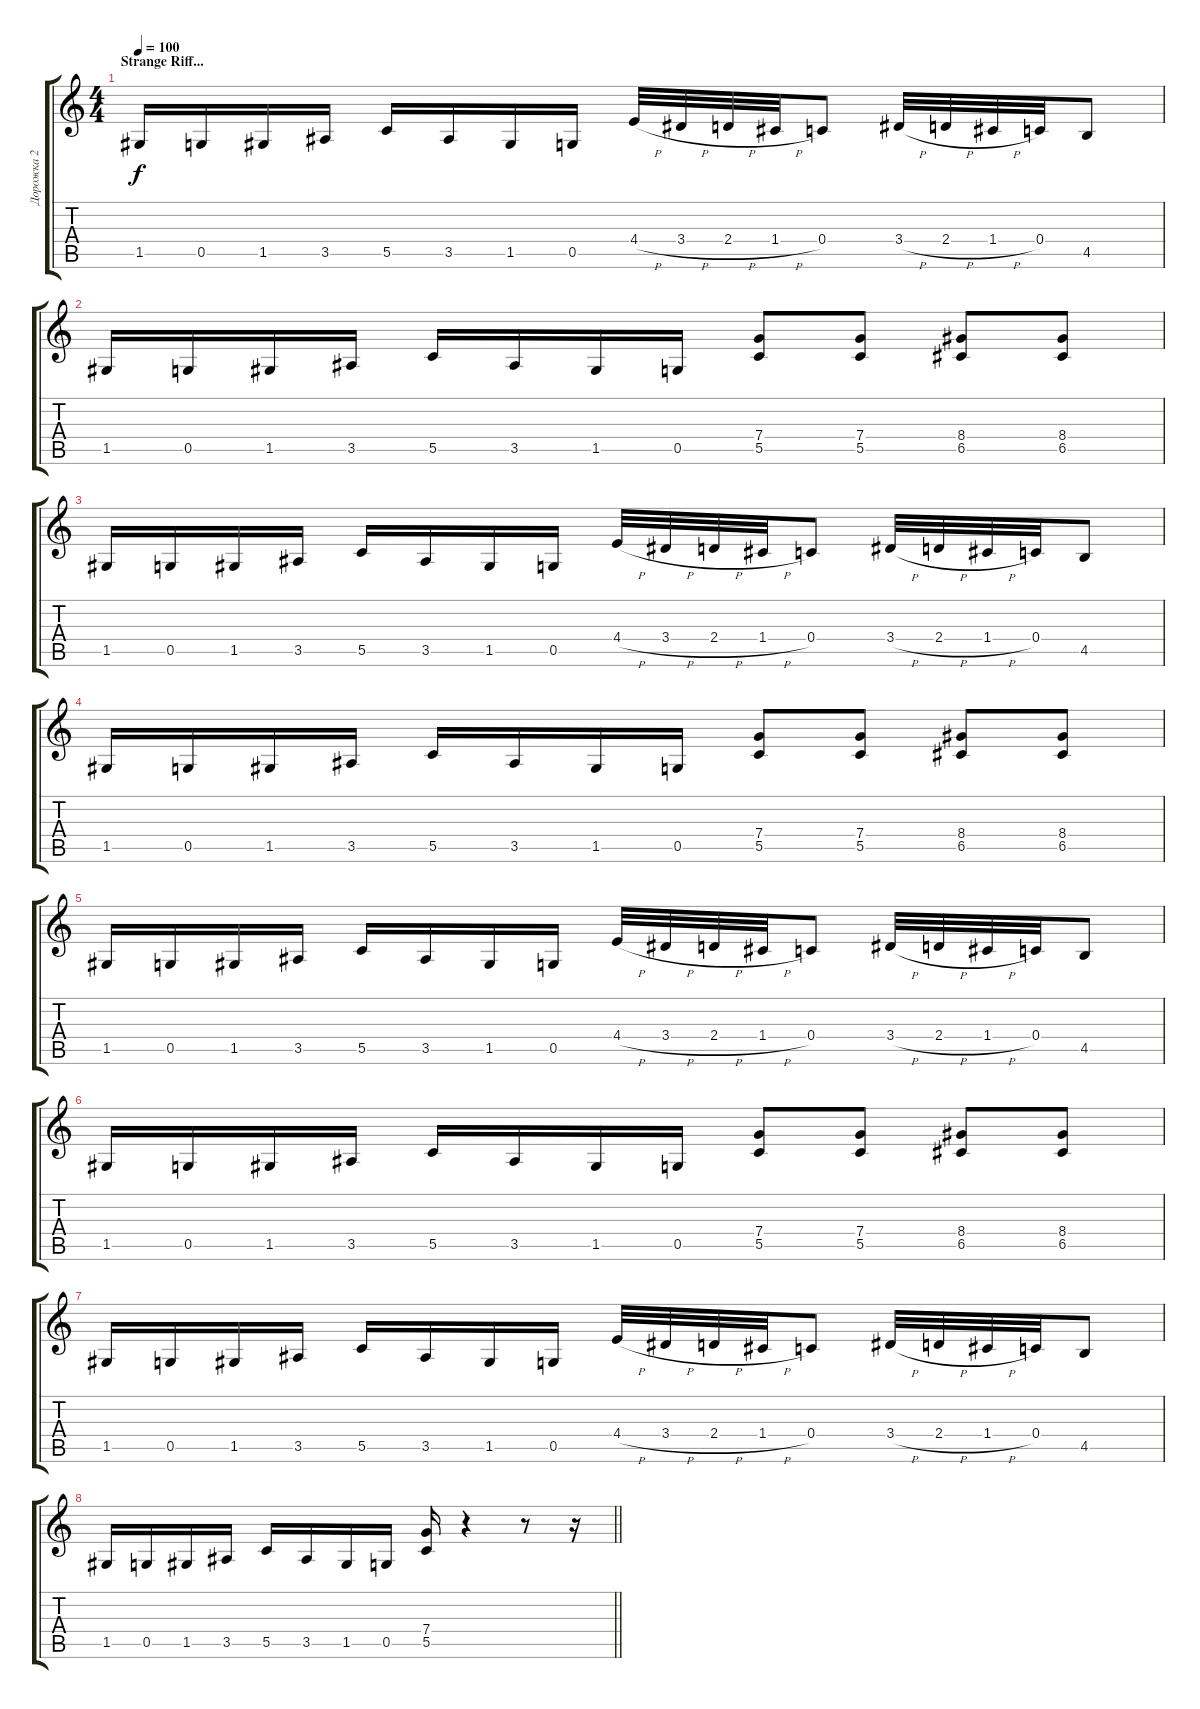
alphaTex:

\track ("Дорожка 2" "Дорожка 2") {instrument distortionguitar}
\staff {score tabs}
\tuning (D4 A3 F3 C3 G2 C2) {hide}
\ts (4 4)
\section ("" "Strange Riff...")
\tempo 100
\clef g2
\ks c
1.5.16{dy f} 0.5.16 1.5.16 3.5.16 5.5.16 3.5.16 1.5.16 0.5.16 4.4{h}.32 3.4{h}.32 2.4{h}.32 1.4{h}.32 0.4.8 3.4{h}.32 2.4{h}.32 1.4{h}.32 0.4.32 4.5.8 |
1.5.16 0.5.16 1.5.16 3.5.16 5.5.16 3.5.16 1.5.16 0.5.16 (7.4 5.5).8 (7.4 5.5).8 (8.4 6.5).8 (8.4 6.5).8 |
1.5.16 0.5.16 1.5.16 3.5.16 5.5.16 3.5.16 1.5.16 0.5.16 4.4{h}.32 3.4{h}.32 2.4{h}.32 1.4{h}.32 0.4.8 3.4{h}.32 2.4{h}.32 1.4{h}.32 0.4.32 4.5.8 |
1.5.16 0.5.16 1.5.16 3.5.16 5.5.16 3.5.16 1.5.16 0.5.16 (7.4 5.5).8 (7.4 5.5).8 (8.4 6.5).8 (8.4 6.5).8 |
1.5.16 0.5.16 1.5.16 3.5.16 5.5.16 3.5.16 1.5.16 0.5.16 4.4{h}.32 3.4{h}.32 2.4{h}.32 1.4{h}.32 0.4.8 3.4{h}.32 2.4{h}.32 1.4{h}.32 0.4.32 4.5.8 |
1.5.16 0.5.16 1.5.16 3.5.16 5.5.16 3.5.16 1.5.16 0.5.16 (7.4 5.5).8 (7.4 5.5).8 (8.4 6.5).8 (8.4 6.5).8 |
1.5.16 0.5.16 1.5.16 3.5.16 5.5.16 3.5.16 1.5.16 0.5.16 4.4{h}.32 3.4{h}.32 2.4{h}.32 1.4{h}.32 0.4.8 3.4{h}.32 2.4{h}.32 1.4{h}.32 0.4.32 4.5.8 |
\barLineRight lightlight
1.5.16 0.5.16 1.5.16 3.5.16 5.5.16 3.5.16 1.5.16 0.5.16 (7.4 5.5).16 r.4 r.8 r.16
